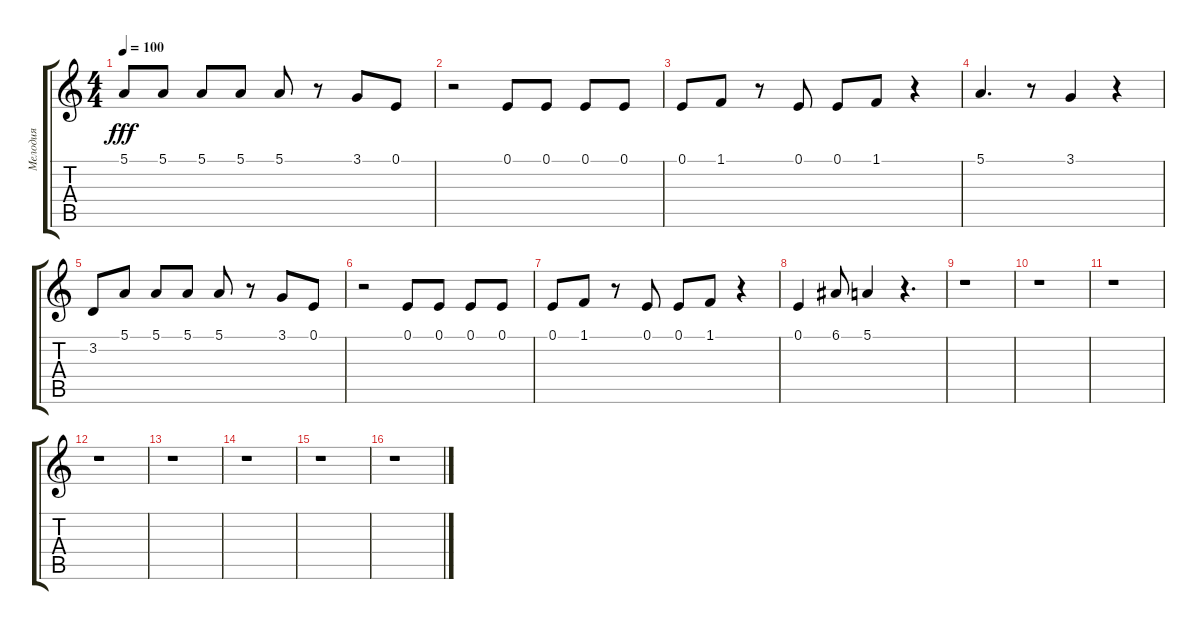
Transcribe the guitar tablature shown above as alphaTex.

\track ("Мелодия" "Мелодия") {instrument electricpiano1}
\staff {score tabs}
\tuning (E4 B3 G3 D3 A2 E2) {hide}
\ts (4 4)
\tempo 100
\clef g2
\ks c
5.1.8{dy fff} 5.1.8 5.1.8 5.1.8 5.1.8 r.8 3.1.8 0.1.8 |
r.2 0.1.8 0.1.8 0.1.8 0.1.8 |
0.1.8 1.1.8 r.8 0.1.8 0.1.8 1.1.8 r.4 |
5.1.4{d} r.8 3.1.4 r.4 |
3.2.8 5.1.8 5.1.8 5.1.8 5.1.8 r.8 3.1.8 0.1.8 |
r.2 0.1.8 0.1.8 0.1.8 0.1.8 |
0.1.8 1.1.8 r.8 0.1.8 0.1.8 1.1.8 r.4 |
0.1.4 6.1.8 5.1.4 r.4{d} |
r.1 |
r.1 |
r.1 |
r.1 |
r.1 |
r.1 |
r.1 |
r.1
